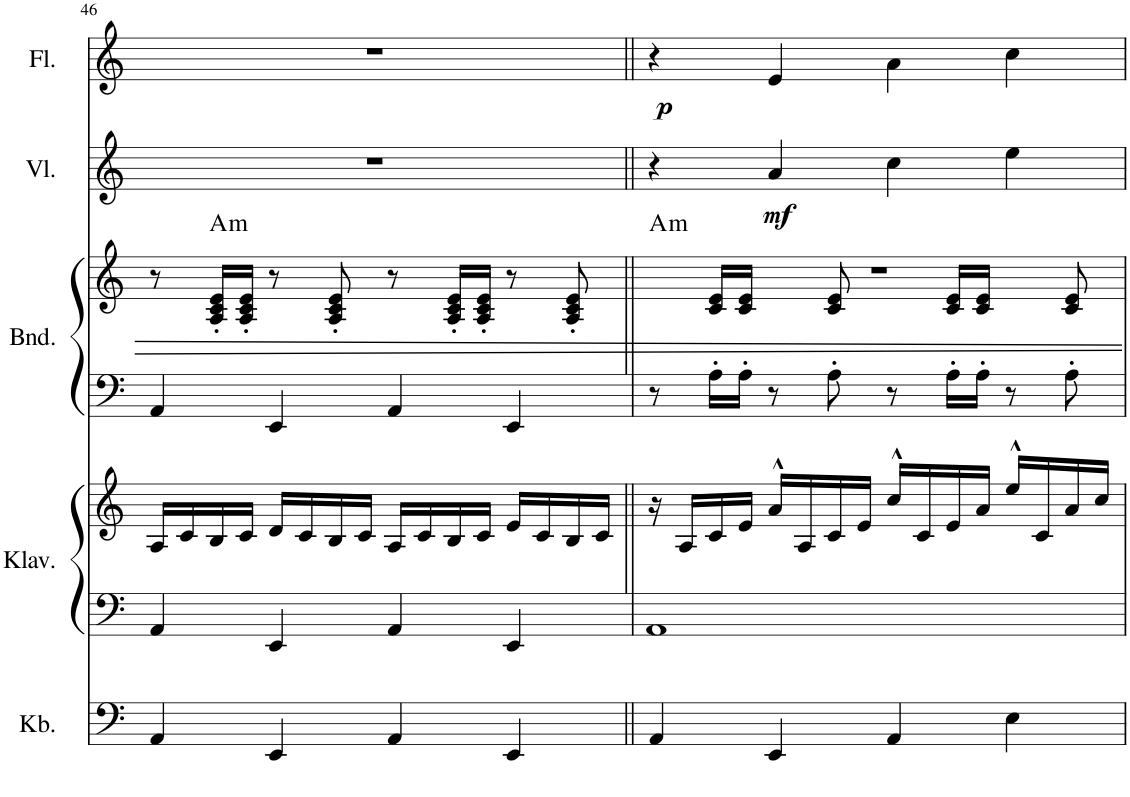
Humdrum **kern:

**kern	**kern	**kern	**kern	**kern	**harte	**kern	**dynam	**kern	**dynam
*part5	*part4	*part4	*part3	*part3	*part3	*part2	*part2	*part1	*part1
*staff7	*staff6	*staff5	*staff4	*staff3	*	*staff2	*staff2	*staff1	*staff1
*I"Kontrabass	*I"Klavier	*	*I"Bandoneon	*	*	*I"Violine	*	*I"Floete	*
*I'Kb.	*I'Klav.	*	*I'Bnd.	*	*	*I'Vl.	*	*I'Fl.	*
!!LO:PB:g=z
*clefF4	*clefF4	*clefG2	*clefF4	*clefG2	*	*clefG2	*	*clefG2	*
*Trd7c12	*	*	*	*	*	*	*	*	*
*k[]	*k[]	*k[]	*k[]	*k[]	*	*k[]	*	*k[]	*
*M4/4	*M4/4	*M4/4	*M4/4	*M4/4	*	*M4/4	*	*M4/4	*
=46	=46	=46	=46	=46	=46	=46	=46	=46	=46
4AA/	4AA/	16A/LL	4AA/	8r	.	1r	.	1r	.
.	.	16c/	.	.	.	.	.	.	.
!	!	!	!	!	!LO:H:kt=m	!	!	!	!
.	.	16B/	.	16A/' 16c/' 16e/'LL	A:min	.	.	.	.
.	.	16c/JJ	.	16A/' 16c/' 16e/'JJ	.	.	.	.	.
4EE/	4EE/	16d/LL	4EE/	8r	.	.	.	.	.
.	.	16c/	.	.	.	.	.	.	.
.	.	16B/	.	8A/' 8c/' 8e/'	.	.	.	.	.
.	.	16c/JJ	.	.	.	.	.	.	.
4AA/	4AA/	16A/LL	4AA/	8r	.	.	.	.	.
.	.	16c/	.	.	.	.	.	.	.
.	.	16B/	.	16A/' 16c/' 16e/'LL	.	.	.	.	.
.	.	16c/JJ	.	16A/' 16c/' 16e/'JJ	.	.	.	.	.
4EE/	4EE/	16e/LL	4EE/	8r	.	.	.	.	.
.	.	16c/	.	.	.	.	.	.	.
.	.	16B/	.	8A/' 8c/' 8e/'	.	.	.	.	.
.	.	16c/JJ	.	.	.	.	.	.	.
=47||	=47||	=47||	=47||	=47||	=47||	=47||	=47||	=47||	=47||
!	!	!	!	!	!LO:H:kt=m	!	!	!	!LO:DY:b
4AA/	1AA	16r	8r	1r	A:min	4r	.	4r	p
.	.	16A/LL	.	.	.	.	.	.	.
.	.	16c/	16A'\LL	.	.	.	.	.	.
.	.	16e/JJ	16A'\JJ	.	.	.	.	.	.
!	!	!	!	!	!	!	!LO:DY:b	!	!
4EE/	.	16a^^/LL	8r	.	.	4a/	mf	4e/	.
.	.	16A/	.	.	.	.	.	.	.
.	.	16c/	8A'\	.	.	.	.	.	.
.	.	16e/JJ	.	.	.	.	.	.	.
4AA/	.	16cc^^/LL	8r	.	.	4cc\	.	4a\	.
.	.	16c/	.	.	.	.	.	.	.
.	.	16e/	16A'\LL	.	.	.	.	.	.
.	.	16a/JJ	16A'\JJ	.	.	.	.	.	.
4E\	.	16ee^^/LL	8r	.	.	4ee\	.	4cc\	.
.	.	16c/	.	.	.	.	.	.	.
.	.	16a/	8A'\	.	.	.	.	.	.
.	.	16cc/JJ	.	.	.	.	.	.	.
2..ryy	2..ryy	2..ryy	2..ryy	16c/ 16e/LL	.	2..ryy	.	2..ryy	.
.	.	.	.	16c/ 16e/JJ	.	.	.	.	.
.	.	.	.	8ryy	.	.	.	.	.
.	.	.	.	8c/ 8e/	.	.	.	.	.
.	.	.	.	8ryy	.	.	.	.	.
.	.	.	.	16c/ 16e/LL	.	.	.	.	.
.	.	.	.	16c/ 16e/JJ	.	.	.	.	.
.	.	.	.	8ryy	.	.	.	.	.
.	.	.	.	8c/ 8e/	.	.	.	.	.
=	=	=	=	=	=	=	=	=	=
*-	*-	*-	*-	*-	*-	*-	*-	*-	*-
